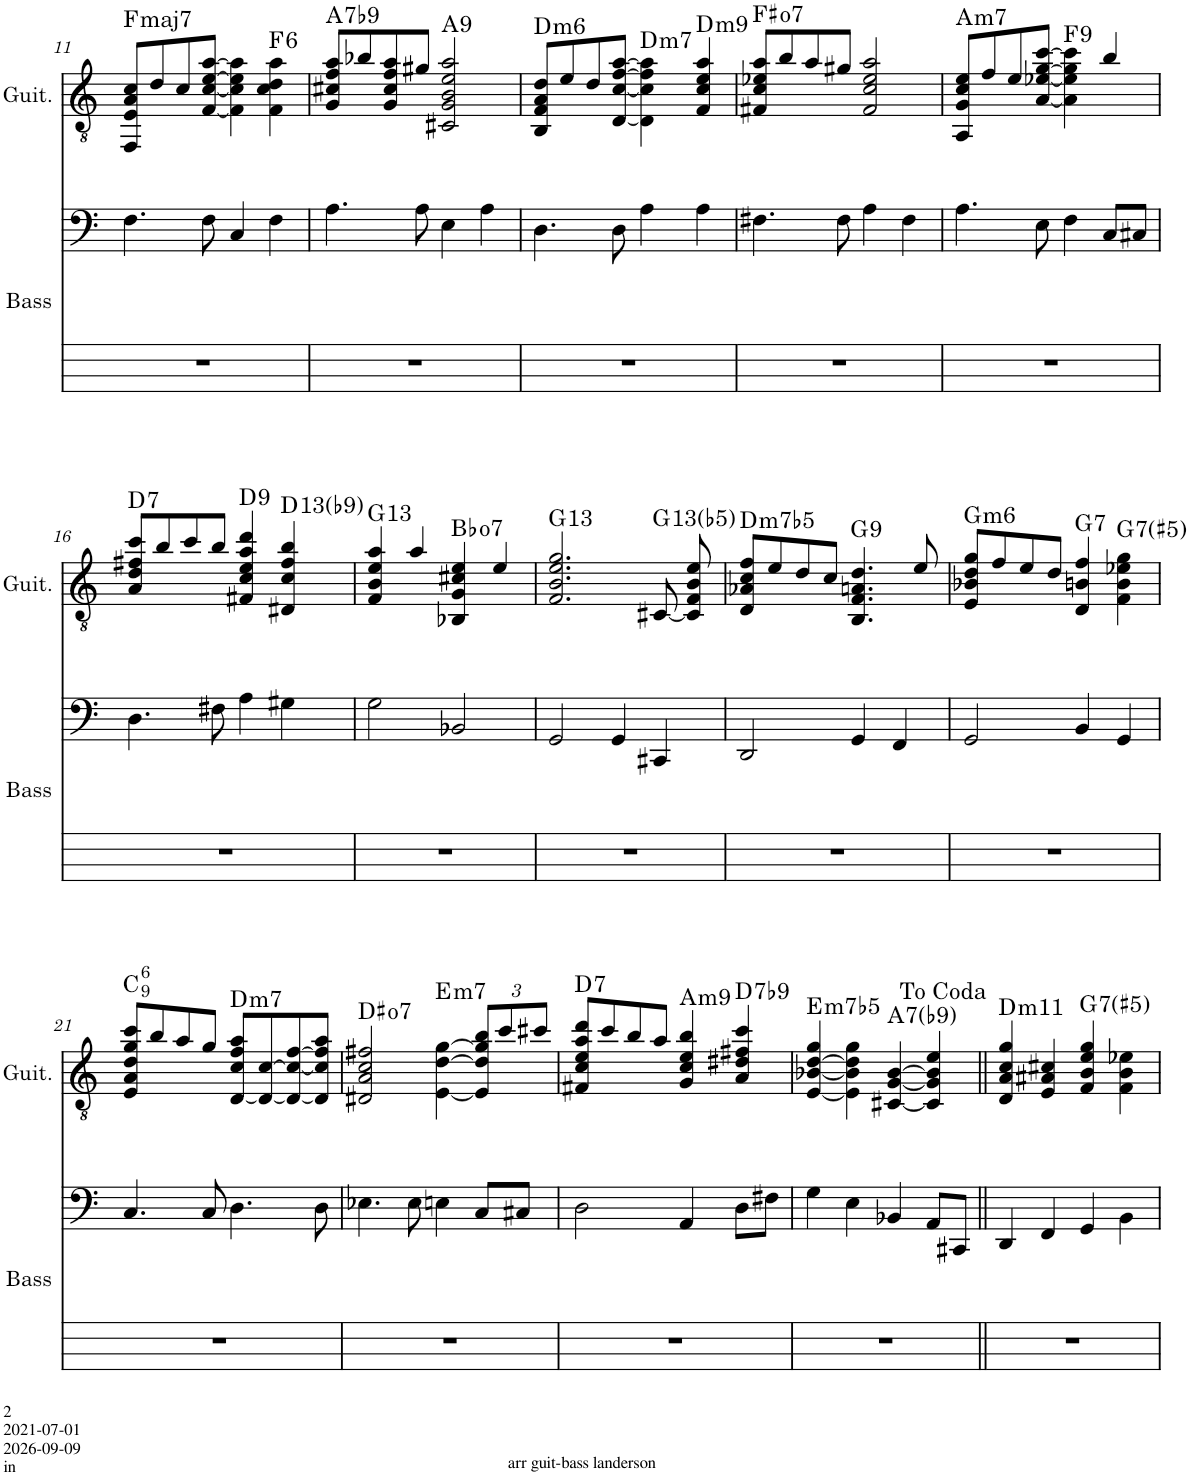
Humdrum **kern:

**kern	**kern	**kern	**harte
*part2	*part2	*part1	*part1
*staff3	*staff2	*staff1	*
*I"Acoustic Bass	*	*I"Acoustic Guitar	*
*I'Bass	*	*I'Guit.	*
!!LO:PB:g=z
*	*clefF4	*clefGv2	*
*Trd7c12	*Trd7c12	*	*
*k[]	*k[]	*k[]	*
*M4/4	*M4/4	*M4/4	*
=11	=11	=11	=11
!	!	!	!LO:H:kt=maj7
1r	4.F\	8FF/ 8E/ 8A/ 8c/L	F:maj7
.	.	8d/	.
.	.	8c/	.
.	8F\	[8F/ [8c/ [8e/ [8a/J	.
.	4C/	4F\] 4c\] 4e\] 4a\]	.
!	!	!	!LO:H:kt=6
.	4F\	4F\ 4c\ 4d\ 4a\	F:maj6
=12	=12	=12	=12
!	!	!	!LO:H:kt=7
1r	4.A\	8G/ 8c#X/ 8f/ 8a/L	A:7(b9)
.	.	8b-X/	.
.	.	8G/ 8c#/ 8f/ 8a/	.
.	8A\	8g#X/J	.
!	!	!	!LO:H:kt=9
.	4E\	2C#X/ 2G/ 2B/ 2e/ 2a/	A:9
.	4A\	.	.
=13	=13	=13	=13
!	!	!	!LO:H:kt=m6
1r	4.D\	8BB/ 8F/ 8A/ 8d/L	D:min6
.	.	8e/	.
.	.	8d/	.
.	8D\	[8D/ [8c/ [8f/ [8a/J	.
!	!	!	!LO:H:kt=m7
.	4A\	4D\] 4c\] 4f\] 4a\]	D:min7
!	!	!	!LO:H:kt=m9
.	4A\	4F/ 4c/ 4e/ 4a/	D:min9
=14	=14	=14	=14
!	!	!	!LO:H:kt=7
1r	4.F#X\	8F#X/ 8c/ 8e-X/ 8a/L	F#:dim7
.	.	8b/	.
.	.	8a/	.
.	8F#\	8g#X/J	.
.	4A\	2F#/ 2c/ 2e-/ 2a/	.
.	4F#\	.	.
=15	=15	=15	=15
!	!	!	!LO:H:kt=m7
1r	4.A\	8AA/ 8G/ 8c/ 8e/L	A:min7
.	.	8f/	.
.	.	8e/	.
.	8E\	[8A/ [8e-X/ [8g/ [8cc/J	.
!	!	!	!LO:H:kt=9
.	4F\	4A\] 4e-\] 4g\] 4cc\]	F:9
.	8C/L	4b/	.
.	8C#X/J	.	.
!!LO:LB:g=z
=16	=16	=16	=16
!	!	!	!LO:H:kt=7
1r	4.D\	8A/ 8d/ 8f#X/ 8cc/L	D:7
.	.	8b/	.
.	.	8cc/	.
.	8F#X\	8b/J	.
!	!	!	!LO:H:kt=9
.	4A\	4F#X/ 4c/ 4e/ 4a/ 4dd/	D:9
!	!	!	!LO:H:kt=13
.	4G#X\	4D#X/ 4c/ 4f#/ 4b/	D:(3,5,b7,b9,11,13)
=17	=17	=17	=17
!	!	!	!LO:H:kt=13
1r	2G\	4F/ 4B/ 4e/ 4a/	G:9(11,13)
.	.	4a/	.
!	!	!	!LO:H:kt=7
.	2BB-X/	4BB-X/ 4G/ 4c#X/ 4e/	Bb:dim7
.	.	4e/	.
=18	=18	=18	=18
!	!	!	!LO:H:kt=13
1r	2GG/	2.F/ 2.B/ 2.e/ 2.g/	G:9(11,13)
.	4GG/	.	.
!	!	!	!LO:H:kt=13
.	4CC#X/	[8C#X/	G:(3,b5,b7,9,11,13)
.	.	8C#/] 8F/ 8B/ 8e/	.
=19	=19	=19	=19
!	!	!	!LO:H:kt=m7b5
1r	2DD/	8D/ 8A-X/ 8c/ 8f/L	D:hdim7
.	.	8e/	.
.	.	8d/	.
.	.	8c/J	.
!	!	!	!LO:H:kt=9
.	4GG/	4.BB/ 4.F/ 4.An/ 4.d/	G:9
.	4FF/	.	.
.	.	8e/	.
=20	=20	=20	=20
!	!	!	!LO:H:kt=m6
1r	2GG/	8E/ 8B-X/ 8d/ 8g/L	G:min6
.	.	8f/	.
.	.	8e/	.
.	.	8d/J	.
!	!	!	!LO:H:kt=7
.	4BB/	4D/ 4Bn/ 4f/	G:7
!	!	!	!LO:H:kt=7
.	4GG/	4F\ 4B\ 4e-X\ 4g\	G:(3,#5,b7)
!!LO:LB:g=z
=21	=21	=21	=21
!	!	!	!LO:H:kt=6
1r	4.C/	8E/ 8A/ 8d/ 8g/ 8cc/L	C:maj6(9)
.	.	8b/	.
.	.	8a/	.
.	8C/	8g/J	.
!	!	!	!LO:H:kt=m7
.	4.D\	[8D/ 8c/ 8f/ 8a/L	D:min7
.	.	8D/_ [8c/	.
.	.	8D/_ 8c/_ [8f/	.
.	8D\	8D/] 8c/] 8f/] 8a/J	.
=22	=22	=22	=22
!	!	!	!LO:H:kt=7
1r	4.E-X\	2D#X/ 2A/ 2c/ 2f#X/	D#:dim7
.	8E-\	.	.
!	!	!	!LO:H:kt=m7
.	4En\	[4E\ [4d\ [4g\	E:min7
*	*	*Xbrackettup	*
.	8C/L	12E/] 12d/] 12g/] 12b/L	.
.	.	12cc/	.
.	8C#X/J	.	.
.	.	12cc#X/J	.
=23	=23	=23	=23
!	!	!	!LO:H:kt=7
1r	2D\	8F#X/ 8c/ 8e/ 8a/ 8dd/L	D:7
.	.	8cc/	.
.	.	8b/	.
.	.	8a/J	.
!	!	!	!LO:H:kt=m9
.	4AA/	4G/ 4c/ 4e/ 4b/	A:min9
!	!	!	!LO:H:kt=7
.	8D\L	4A/ 4d#X/ 4f#X/ 4cc/	D:7(b9)
.	8F#X\J	.	.
=24	=24	=24	=24
!	!	!	!LO:H:kt=m7b5
1r	4G\	[4E/ [4B-X/ [4d/ 4g/	E:hdim7
.	4E\	4E\] 4B-\] 4d\] 4g\	.
!	!	!	!LO:H:kt=7
.	4BB-X/	[4C#X/ [4G/ [4B-/	A:7(b9)
.	8AA/L	4C#/] 4G/] 4B-/] 4e/	.
.	8CC#X/J	.	.
=25||	=25||	=25||	=25||
!	!	!	!LO:H:kt=m11
1r	4DD/	4D/ 4A/ 4c/ 4g/	D:min9(11)
.	4FF/	4E/ 4A#X/ 4c#X/	.
!	!	!	!LO:H:kt=7
.	4GG/	4F/ 4B/ 4e/ 4g/	G:(3,#5,b7)
.	4BB\	4F\ 4B\ 4e-X\	.
=	=	=	=
*-	*-	*-	*-
